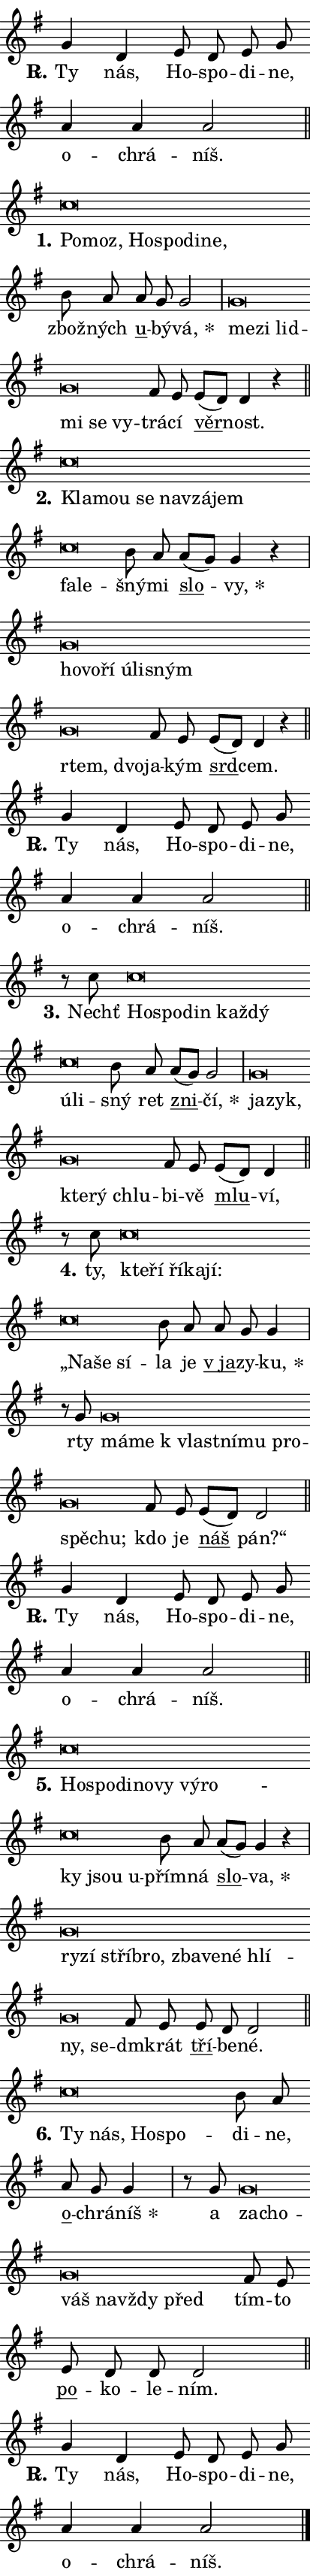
\version "2.22.1"
\header { tagline = "" }
\paper {
  indent = 0\cm
  top-margin = 0\cm
  right-margin = 0\cm
  bottom-margin = 0\cm
  left-margin = 0\cm
  paper-width = 7\cm
  page-breaking = #ly:one-page-breaking
  system-system-spacing.basic-distance = #11
  score-system-spacing.basic-distance = #11
  ragged-last = ##f
}


%% Author: Thomas Morley
%% https://lists.gnu.org/archive/html/lilypond-user/2020-05/msg00002.html
#(define (line-position grob)
"Returns position of @var[grob} in current system:
   @code{'start}, if at first time-step
   @code{'end}, if at last time-step
   @code{'middle} otherwise
"
  (let* ((col (ly:item-get-column grob))
         (ln (ly:grob-object col 'left-neighbor))
         (rn (ly:grob-object col 'right-neighbor))
         (col-to-check-left (if (ly:grob? ln) ln col))
         (col-to-check-right (if (ly:grob? rn) rn col))
         (break-dir-left
           (and
             (ly:grob-property col-to-check-left 'non-musical #f)
             (ly:item-break-dir col-to-check-left)))
         (break-dir-right
           (and
             (ly:grob-property col-to-check-right 'non-musical #f)
             (ly:item-break-dir col-to-check-right))))
        (cond ((eqv? 1 break-dir-left) 'start)
              ((eqv? -1 break-dir-right) 'end)
              (else 'middle))))

#(define (tranparent-at-line-position vctor)
  (lambda (grob)
  "Relying on @code{line-position} select the relevant enry from @var{vctor}.
Used to determine transparency,"
    (case (line-position grob)
      ((end) (not (vector-ref vctor 0)))
      ((middle) (not (vector-ref vctor 1)))
      ((start) (not (vector-ref vctor 2))))))

noteHeadBreakVisibility =
#(define-music-function (break-visibility)(vector?)
"Makes @code{NoteHead}s transparent relying on @var{break-visibility}"
#{
  \override NoteHead.transparent =
    #(tranparent-at-line-position break-visibility)
#})

#(define delete-ledgers-for-transparent-note-heads
  (lambda (grob)
    "Reads whether a @code{NoteHead} is transparent.
If so this @code{NoteHead} is removed from @code{'note-heads} from
@var{grob}, which is supposed to be @code{LedgerLineSpanner}.
As a result ledgers are not printed for this @code{NoteHead}"
    (let* ((nhds-array (ly:grob-object grob 'note-heads))
           (nhds-list
             (if (ly:grob-array? nhds-array)
                 (ly:grob-array->list nhds-array)
                 '()))
           ;; Relies on the transparent-property being done before
           ;; Staff.LedgerLineSpanner.after-line-breaking is executed.
           ;; This is fragile ...
           (to-keep
             (remove
               (lambda (nhd)
                 (ly:grob-property nhd 'transparent #f))
               nhds-list)))
      ;; TODO find a better method to iterate over grob-arrays, similiar
      ;; to filter/remove etc for lists
      ;; For now rebuilt from scratch
      (set! (ly:grob-object grob 'note-heads)  '())
      (for-each
        (lambda (nhd)
          (ly:pointer-group-interface::add-grob grob 'note-heads nhd))
        to-keep))))

hideNotes = {
  \noteHeadBreakVisibility #begin-of-line-visible
}
unHideNotes = {
  \noteHeadBreakVisibility #all-visible
}

% work-around for resetting accidentals
% https://lilypond.org/doc/v2.23/Documentation/notation/displaying-rhythms#unmetered-music
cadenzaMeasure = {
  \cadenzaOff
  \partial 1024 s1024
  \cadenzaOn
}

#(define-markup-command (accent layout props text) (markup?)
  "Underline accented syllable"
  (interpret-markup layout props
    #{\markup \override #'(offset . 4.3) \underline { #text }#}))

responsum = \markup \concat {
  "R" \hspace #-1.05 \path #0.1 #'((moveto 0 0.07) (lineto 0.9 0.8)) \hspace #0.05 "."
}

\layout {
    \context {
        \Staff
        \remove "Time_signature_engraver"
        \override LedgerLineSpanner.after-line-breaking = #delete-ledgers-for-transparent-note-heads
    }
    \context {
        \Voice {
            \override NoteHead.output-attributes = #'((class . "notehead"))
            \override Hairpin.height = #0.55
        }
    }
    \context {
        \Lyrics {
            \override StanzaNumber.output-attributes = #'((class . "stanzanumber"))
            \override LyricSpace.minimum-distance = #0.9
            \override LyricText.font-name = #"TeX Gyre Schola"
            \override LyricText.font-size = 1
            \override StanzaNumber.font-name = #"TeX Gyre Schola Bold"
            \override StanzaNumber.font-size = 1
        }
    }
}

% magnetic-lyrics.ily
%
%   written by
%     Jean Abou Samra <jean@abou-samra.fr>
%     Werner Lemberg <wl@gnu.org>
%
%   adapted by
%     Jiri Hon <jiri.hon@gmail.com>
%
% Version 2022-Apr-15

% https://www.mail-archive.com/lilypond-user@gnu.org/msg149350.html

#(define (Left_hyphen_pointer_engraver context)
   "Collect syllable-hyphen-syllable occurrences in lyrics and store
them in properties.  This engraver only looks to the left.  For
example, if the lyrics input is @code{foo -- bar}, it does the
following.

@itemize @bullet
@item
Set the @code{text} property of the @code{LyricHyphen} grob between
@q{foo} and @q{bar} to @code{foo}.

@item
Set the @code{left-hyphen} property of the @code{LyricText} grob with
text @q{foo} to the @code{LyricHyphen} grob between @q{foo} and
@q{bar}.
@end itemize

Use this auxiliary engraver in combination with the
@code{lyric-@/text::@/apply-@/magnetic-@/offset!} hook."
   (let ((hyphen #f)
         (text #f))
     (make-engraver
      (acknowledgers
       ((lyric-syllable-interface engraver grob source-engraver)
        (set! text grob)))
      (end-acknowledgers
       ((lyric-hyphen-interface engraver grob source-engraver)
        ;(when (not (grob::has-interface grob 'lyric-space-interface))
          (set! hyphen grob)));)
      ((stop-translation-timestep engraver)
       (when (and text hyphen)
         (ly:grob-set-object! text 'left-hyphen hyphen))
       (set! text #f)
       (set! hyphen #f)))))

#(define (lyric-text::apply-magnetic-offset! grob)
   "If the space between two syllables is less than the value in
property @code{LyricText@/.details@/.squash-threshold}, move the right
syllable to the left so that it gets concatenated with the left
syllable.

Use this function as a hook for
@code{LyricText@/.after-@/line-@/breaking} if the
@code{Left_@/hyphen_@/pointer_@/engraver} is active."
   (let ((hyphen (ly:grob-object grob 'left-hyphen #f)))
     (when hyphen
       (let ((left-text (ly:spanner-bound hyphen LEFT)))
         (when (grob::has-interface left-text 'lyric-syllable-interface)
           (let* ((common (ly:grob-common-refpoint grob left-text X))
                  (this-x-ext (ly:grob-extent grob common X))
                  (left-x-ext
                   (begin
                     ;; Trigger magnetism for left-text.
                     (ly:grob-property left-text 'after-line-breaking)
                     (ly:grob-extent left-text common X)))
                  ;; `delta` is the gap width between two syllables.
                  (delta (- (interval-start this-x-ext)
                            (interval-end left-x-ext)))
                  (details (ly:grob-property grob 'details))
                  (threshold (assoc-get 'squash-threshold details 0.2)))
             (when (< delta threshold)
               (let* (;; We have to manipulate the input text so that
                      ;; ligatures crossing syllable boundaries are not
                      ;; disabled.  For languages based on the Latin
                      ;; script this is essentially a beautification.
                      ;; However, for non-Western scripts it can be a
                      ;; necessity.
                      (lt (ly:grob-property left-text 'text))
                      (rt (ly:grob-property grob 'text))
                      (is-space (grob::has-interface hyphen 'lyric-space-interface))
                      (space (if is-space " " ""))
                      (space-markup (grob-interpret-markup grob " "))
                      (space-size (interval-length (ly:stencil-extent space-markup X)))
                      (extra-delta (if is-space space-size 0))
                      ;; Append new syllable.
                      (ltrt-space (if (and (string? lt) (string? rt))
                                (string-append lt space rt)
                                (make-concat-markup (list lt space rt))))
                      ;; Right-align `ltrt` to the right side.
                      (ltrt-space-markup (grob-interpret-markup
                               grob
                               (make-translate-markup
                                (cons (interval-length this-x-ext) 0)
                                (make-right-align-markup ltrt-space)))))
                 (begin
                   ;; Don't print `left-text`.
                   (ly:grob-set-property! left-text 'stencil #f)
                   ;; Set text and stencil (which holds all collected
                   ;; syllables so far) and shift it to the left.
                   (ly:grob-set-property! grob 'text ltrt-space)
                   (ly:grob-set-property! grob 'stencil ltrt-space-markup)
                   (ly:grob-translate-axis! grob (- (- delta extra-delta)) X))))))))))


#(define (lyric-hyphen::displace-bounds-first grob)
   ;; Make very sure this callback isn't triggered too early.
   (let ((left (ly:spanner-bound grob LEFT))
         (right (ly:spanner-bound grob RIGHT)))
     (ly:grob-property left 'after-line-breaking)
     (ly:grob-property right 'after-line-breaking)
     (ly:lyric-hyphen::print grob)))

squashThreshold = #0.4

\layout {
  \context {
    \Lyrics
    \consists #Left_hyphen_pointer_engraver
    \override LyricText.after-line-breaking =
      #lyric-text::apply-magnetic-offset!
    \override LyricHyphen.stencil = #lyric-hyphen::displace-bounds-first
    \override LyricText.details.squash-threshold = \squashThreshold
    \override LyricHyphen.minimum-distance = 0
    \override LyricHyphen.minimum-length = \squashThreshold
  }
}

squash = \override LyricText.details.squash-threshold = 9999
unSquash = \override LyricText.details.squash-threshold = \squashThreshold

left = \override LyricText.self-alignment-X = #LEFT
unLeft = \revert LyricText.self-alignment-X

starOffset = #(lambda (grob) 
                (let ((x_offset (ly:self-alignment-interface::aligned-on-x-parent grob)))
                  (if (= x_offset 0) 0 (+ x_offset 1.2))))

star = #(define-music-function (syllable)(string?)
"Append star separator at the end of a syllable"
#{
  \once \override LyricText.X-offset = #starOffset
  \lyricmode { \markup {
    #syllable
    \override #'((font-name . "TeX Gyre Schola Bold")) \hspace #0.2 \lower #0.65 \larger "*"
  } }
#})

starAccent = #(define-music-function (syllable)(string?)
"Append star separator at the end of a syllable and make accent"
#{
  \once \override LyricText.X-offset = #starOffset
  \lyricmode { \markup {
    \accent #syllable
    \override #'((font-name . "TeX Gyre Schola Bold")) \hspace #0.2 \lower #0.65 \larger "*"
  } }
#})

breath = #(define-music-function (syllable)(string?)
"Append breathing indicator at the end of a syllable"
#{
  \lyricmode { \markup { #syllable "+" } }
#})

optionalBreath = #(define-music-function (syllable)(string?)
"Append optional breathing indicator at the end of a syllable"
#{
  \lyricmode { \markup { #syllable "(+)" } }
#})


\score {
    <<
        \new Voice = "melody" { \cadenzaOn \key g \major \relative { g'4 d e8 d \bar "" e g \bar "" a4 a a2 \cadenzaMeasure \bar "||" \break }
\relative { c''\breve*1/16 \hideNotes \breve*1/16 \bar "" \breve*1/16 \bar "" \breve*1/16 \bar "" \breve*1/16 \breve*1/16 \bar "" \unHideNotes b8 a \bar "" a g g2 \cadenzaMeasure \bar "|" g\breve*1/16 \hideNotes \breve*1/16 \bar "" \breve*1/16 \bar "" \breve*1/16 \bar "" \breve*1/16 \breve*1/16 \bar "" \unHideNotes fis8 e \bar "" e[( d)] d4 r \cadenzaMeasure \bar "||" \break }
\relative { c''\breve*1/16 \hideNotes \breve*1/16 \bar "" \breve*1/16 \bar "" \breve*1/16 \bar "" \breve*1/16 \bar "" \breve*1/16 \bar "" \breve*1/16 \breve*1/16 \bar "" \unHideNotes b8 a \bar "" a[( g)] g4 r \cadenzaMeasure \bar "|" g\breve*1/16 \hideNotes \breve*1/16 \bar "" \breve*1/16 \bar "" \breve*1/16 \bar "" \breve*1/16 \bar "" \breve*1/16 \bar "" \breve*1/16 \breve*1/16 \bar "" \unHideNotes fis8 e \bar "" e[( d)] d4 r \cadenzaMeasure \bar "||" \break }
\relative { g'4 d e8 d \bar "" e g \bar "" a4 a a2 \cadenzaMeasure \bar "||" \break }
\relative { r8 c''8 c\breve*1/16 \hideNotes \breve*1/16 \bar "" \breve*1/16 \bar "" \breve*1/16 \bar "" \breve*1/16 \bar "" \breve*1/16 \breve*1/16 \bar "" \unHideNotes b8 a \bar "" a[( g)] g2 \cadenzaMeasure \bar "|" g\breve*1/16 \hideNotes \breve*1/16 \bar "" \breve*1/16 \bar "" \breve*1/16 \breve*1/16 \bar "" \unHideNotes fis8 e \bar "" e[( d)] d4 \cadenzaMeasure \bar "||" \break }
\relative { r8 c''8 c\breve*1/16 \hideNotes \breve*1/16 \bar "" \breve*1/16 \bar "" \breve*1/16 \bar "" \breve*1/16 \bar "" \breve*1/16 \bar "" \breve*1/16 \breve*1/16 \bar "" \unHideNotes b8 a \bar "" a g g4 \cadenzaMeasure \bar "|" r8 g8 g\breve*1/16 \hideNotes \breve*1/16 \bar "" \breve*1/16 \bar "" \breve*1/16 \bar "" \breve*1/16 \bar "" \breve*1/16 \bar "" \breve*1/16 \breve*1/16 \bar "" \unHideNotes fis8 e \bar "" e[( d)] d2 \cadenzaMeasure \bar "||" \break }
\relative { g'4 d e8 d \bar "" e g \bar "" a4 a a2 \cadenzaMeasure \bar "||" \break }
\relative { c''\breve*1/16 \hideNotes \breve*1/16 \bar "" \breve*1/16 \bar "" \breve*1/16 \bar "" \breve*1/16 \bar "" \breve*1/16 \bar "" \breve*1/16 \bar "" \breve*1/16 \bar "" \breve*1/16 \breve*1/16 \bar "" \unHideNotes b8 a \bar "" a[( g)] g4 r \cadenzaMeasure \bar "|" g\breve*1/16 \hideNotes \breve*1/16 \bar "" \breve*1/16 \bar "" \breve*1/16 \bar "" \breve*1/16 \bar "" \breve*1/16 \bar "" \breve*1/16 \bar "" \breve*1/16 \bar "" \breve*1/16 \breve*1/16 \bar "" \unHideNotes fis8 e \bar "" e d d2 \cadenzaMeasure \bar "||" \break }
\relative { c''\breve*1/16 \hideNotes \breve*1/16 \bar "" \breve*1/16 \breve*1/16 \bar "" \unHideNotes b8 a \bar "" a g g4 \cadenzaMeasure \bar "|" r8 g8 g\breve*1/16 \hideNotes \breve*1/16 \bar "" \breve*1/16 \bar "" \breve*1/16 \bar "" \breve*1/16 \breve*1/16 \bar "" \unHideNotes fis8 e \bar "" e d d d2 \cadenzaMeasure \bar "||" \break }
\relative { g'4 d e8 d \bar "" e g \bar "" a4 a a2 \cadenzaMeasure \bar "||" \break } \bar "|." }
        \new Lyrics \lyricsto "melody" { \lyricmode { \set stanza = \responsum
Ty nás, Ho -- spo -- di -- ne, o -- chrá -- níš.
\set stanza = "1."
\left Po -- \squash moz, Ho -- spo -- di -- ne, \unLeft \unSquash zbož -- ných \markup \accent u -- bý -- \star vá, \left me -- \squash zi lid -- mi se vy -- \unLeft \unSquash trá -- cí \markup \accent věr -- nost.
\set stanza = "2."
\left Kla -- \squash mou se na -- vzá -- jem fa -- le -- \unLeft \unSquash šný -- mi \markup \accent slo -- \star vy, \left ho -- \squash vo -- ří ú -- li -- sným rtem, dvo -- \unLeft \unSquash ja -- kým \markup \accent srd -- cem.
\set stanza = \responsum
Ty nás, Ho -- spo -- di -- ne, o -- chrá -- níš.
\set stanza = "3."
Nechť \left Ho -- \squash spo -- din kaž -- dý ú -- li -- \unLeft \unSquash sný ret \markup \accent zni -- \star čí, \left ja -- \squash zyk, kte -- rý chlu -- \unLeft \unSquash bi -- vě \markup \accent mlu -- ví,
\set stanza = "4."
ty, \left kte -- \squash ří ří -- ka -- jí: „Na -- še sí -- \unLeft \unSquash la je \markup \accent "v ja" -- zy -- \star ku, rty \left má -- \squash me "k vlast" -- ní -- mu pro -- spě -- chu; \unLeft \unSquash kdo je \markup \accent náš pán?“
\set stanza = \responsum
Ty nás, Ho -- spo -- di -- ne, o -- chrá -- níš.
\set stanza = "5."
\left Ho -- \squash spo -- di -- no -- vy vý -- ro -- ky jsou u -- \unLeft \unSquash přím -- ná \markup \accent slo -- \star va, \left ry -- \squash zí stříb -- ro, zba -- ve -- né hlí -- ny, se -- \unLeft \unSquash dm -- krát \markup \accent tří -- be -- né.
\set stanza = "6."
\left Ty \squash nás, Ho -- spo -- \unLeft \unSquash di -- ne, \markup \accent o -- chrá -- \star níš a \left za -- \squash cho -- váš na -- vždy před \unLeft \unSquash tím -- to \markup \accent po -- ko -- le -- ním.
\set stanza = \responsum
Ty nás, Ho -- spo -- di -- ne, o -- chrá -- níš. } }
    >>
    \layout {}
}
